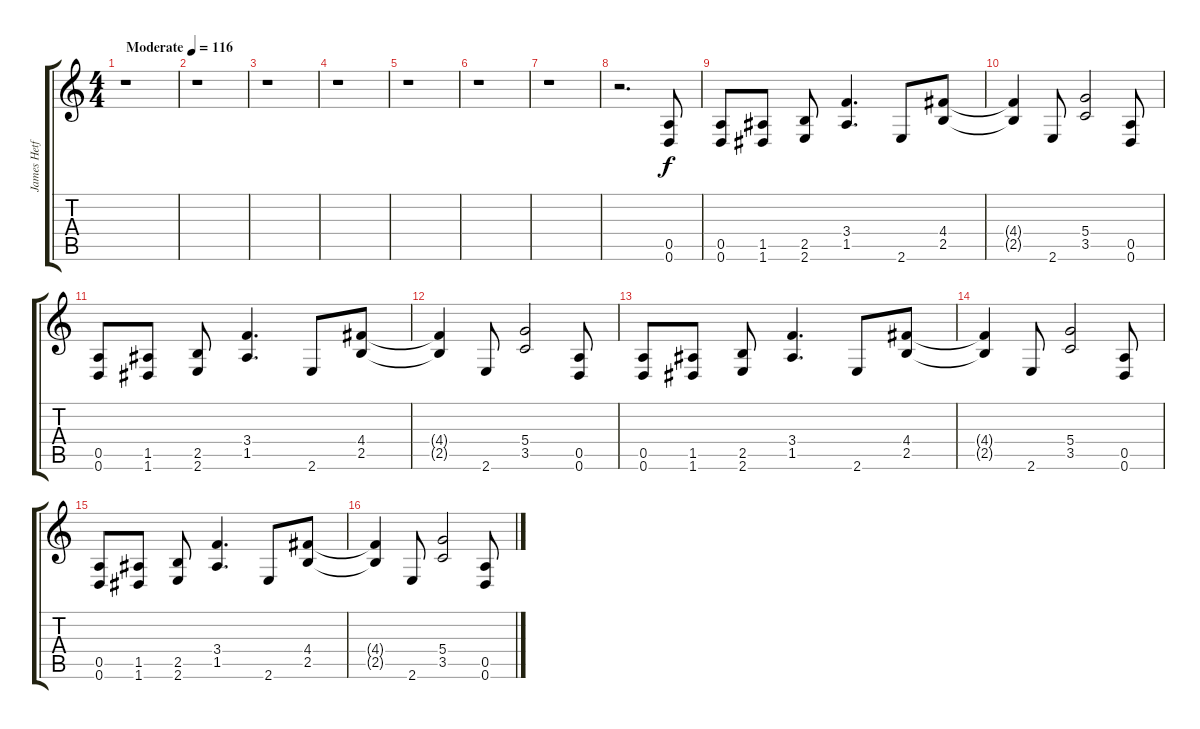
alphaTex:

\track ("James Hetfeild (Rhythm)" "James Hetf") {instrument overdrivenguitar}
\staff {score tabs}
\tuning (E4 B3 G3 D3 A2 D2) {hide}
\ts (4 4)
\tempo (116 "Moderate")
\clef g2
\ks c
r.1{dy f instrument overdrivenguitar} |
r.1 |
r.1 |
r.1 |
r.1 |
r.1 |
r.1 |
r.2{d} (0.5 0.6).8 |
(0.5 0.6).8 (1.5 1.6).8 (2.5 2.6).8 (3.4 1.5).4{d} 2.6.8 (4.4 2.5).8 |
(4.4{t} 2.5{t}).4 2.6.8 (5.4 3.5).2 (0.5 0.6).8 |
(0.5 0.6).8 (1.5 1.6).8 (2.5 2.6).8 (3.4 1.5).4{d} 2.6.8 (4.4 2.5).8 |
(4.4{t} 2.5{t}).4 2.6.8 (5.4 3.5).2 (0.5 0.6).8 |
(0.5 0.6).8 (1.5 1.6).8 (2.5 2.6).8 (3.4 1.5).4{d} 2.6.8 (4.4 2.5).8 |
(4.4{t} 2.5{t}).4 2.6.8 (5.4 3.5).2 (0.5 0.6).8 |
(0.5 0.6).8 (1.5 1.6).8 (2.5 2.6).8 (3.4 1.5).4{d} 2.6.8 (4.4 2.5).8 |
(4.4{t} 2.5{t}).4 2.6.8 (5.4 3.5).2 (0.5 0.6).8
